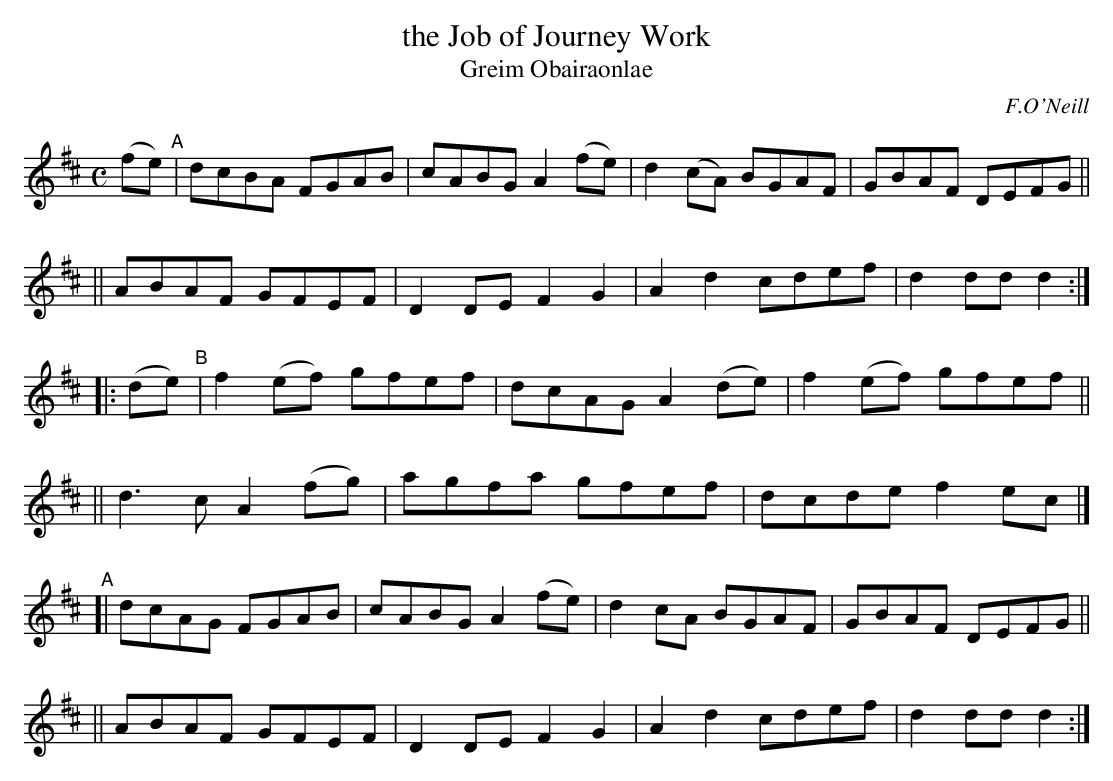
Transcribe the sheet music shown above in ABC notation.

X:1
T: the Job of Journey Work
T: Greim Obairaonlae
O: F.O'Neill
M: C
L: 1/8
K: D
(fe) "^A"\
|  dcBA FGAB | cABG A2(fe) | d2(cA) BGAF | GBAF DEFG ||
|| ABAF GFEF | D2DE F2G2   | A2d2   cdef | d2dd d2 :|
|: (de) \
"^B"\
|  f2(ef) gfef | dcAG A2(de) | f2(ef) gfef ||
|| d3c  A2(fg) | agfa gfef   | dcde f2ec |]
"^A"\
[| dcAG FGAB | cABG A2(fe) | d2cA BGAF | GBAF DEFG ||
|| ABAF GFEF | D2DE F2G2   | A2d2 cdef | d2dd d2 :|
